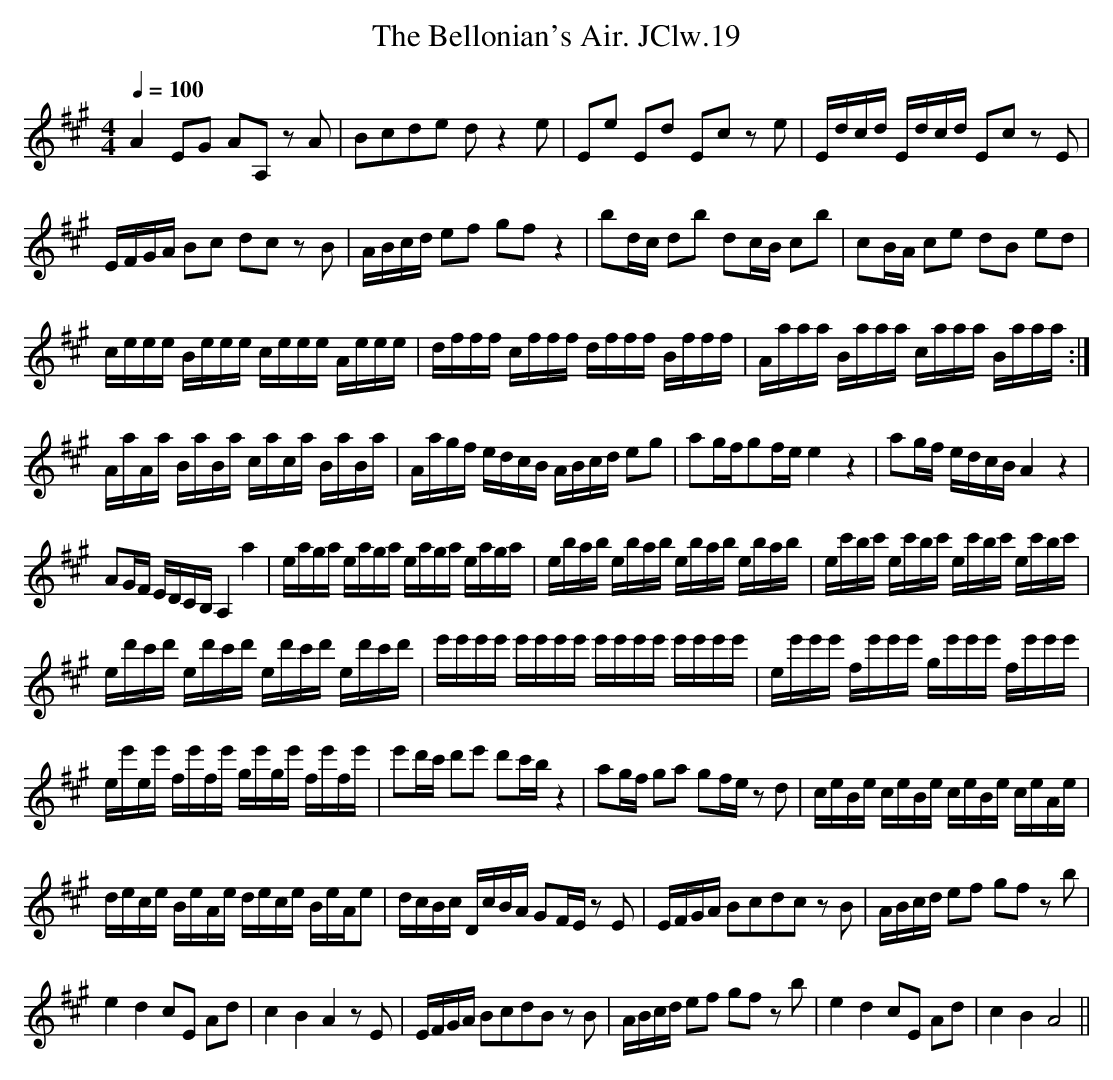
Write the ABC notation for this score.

X:1
T:Bellonian's Air. JClw.19, The
M:4/4
L:1/8
Q:1/4=100
K:A
A2EG AA, zA|Bcde dz2e|Ee Ed Ec ze|\
E/d/c/d/ E/d/c/d/ Ec zE|
E/F/G/A/ Bc dc zB|A/B/c/d/ ef gf z2|\
bd/c/ db dc/B/ cb|cB/A/ ce dB ed|
c/e/e/e/ B/e/e/e/ c/e/e/e/ A/e/e/e/|\
d/f/f/f/ c/f/f/f/ d/f/f/f/ B/f/f/f/|\
A/a/a/a/ B/a/a/a/ c/a/a/a/ B/a/a/a/:|
A/a/A/a/ B/a/B/a/ c/a/c/a/ B/a/B/a/|\
A/a/g/f/ e/d/c/B/ A/B/c/d/ eg|ag/f/gf/e/ e2z2|\
ag/f/ e/d/c/B/ A2z2|
AG/F/ E/D/C/B,/ A,2a2|e/a/g/a/ e/a/g/a/ e/a/g/a/ e/a/g/a/|\
e/b/a/b/ e/b/a/b/ e/b/a/b/ e/b/a/b/|\
e/c'/b/c'/ e/c'/b/c'/ e/c'/b/c'/ e/c'/b/c'/|
e/d'/c'/d'/ e/d'/c'/d'/ e/d'/c'/d'/ e/d'/c'/d'/|\
e'/e'/e'/e'/ e'/e'/e'/e'/ e'/e'/e'/e'/ e'/e'/e'/e'/|\
e/e'/e'/e'/ f/e'/e'/e'/ g/e'/e'/e'/ f/e'/e'/e'/|
e/e'/e/e'/  f/e'/f/e'/ g/e'/g/e'/ f/e'/f/e'/|\
e'd'/c'/ d'e' d'c'/b/ z2|ag/f/ ga gf/e/ zd|\
c/e/B/e/ c/e/B/e/ c/e/B/e/ c/e/A/e/|
d/e/c/e/ B/e/A/e/ d/e/c/e/ B/e/A/e|\
d/c/B/c/ D/c/B/A/ GF/E/ zE|E/F/G/A/ Bcdc zB|\
A/B/c/d/ ef gf zb|
e2d2cE Ad|c2B2A2 zE|E/F/G/A/ BcdB zB|\
A/B/c/d/ ef gf zb|e2d2 cE Ad|c2B2A4||
